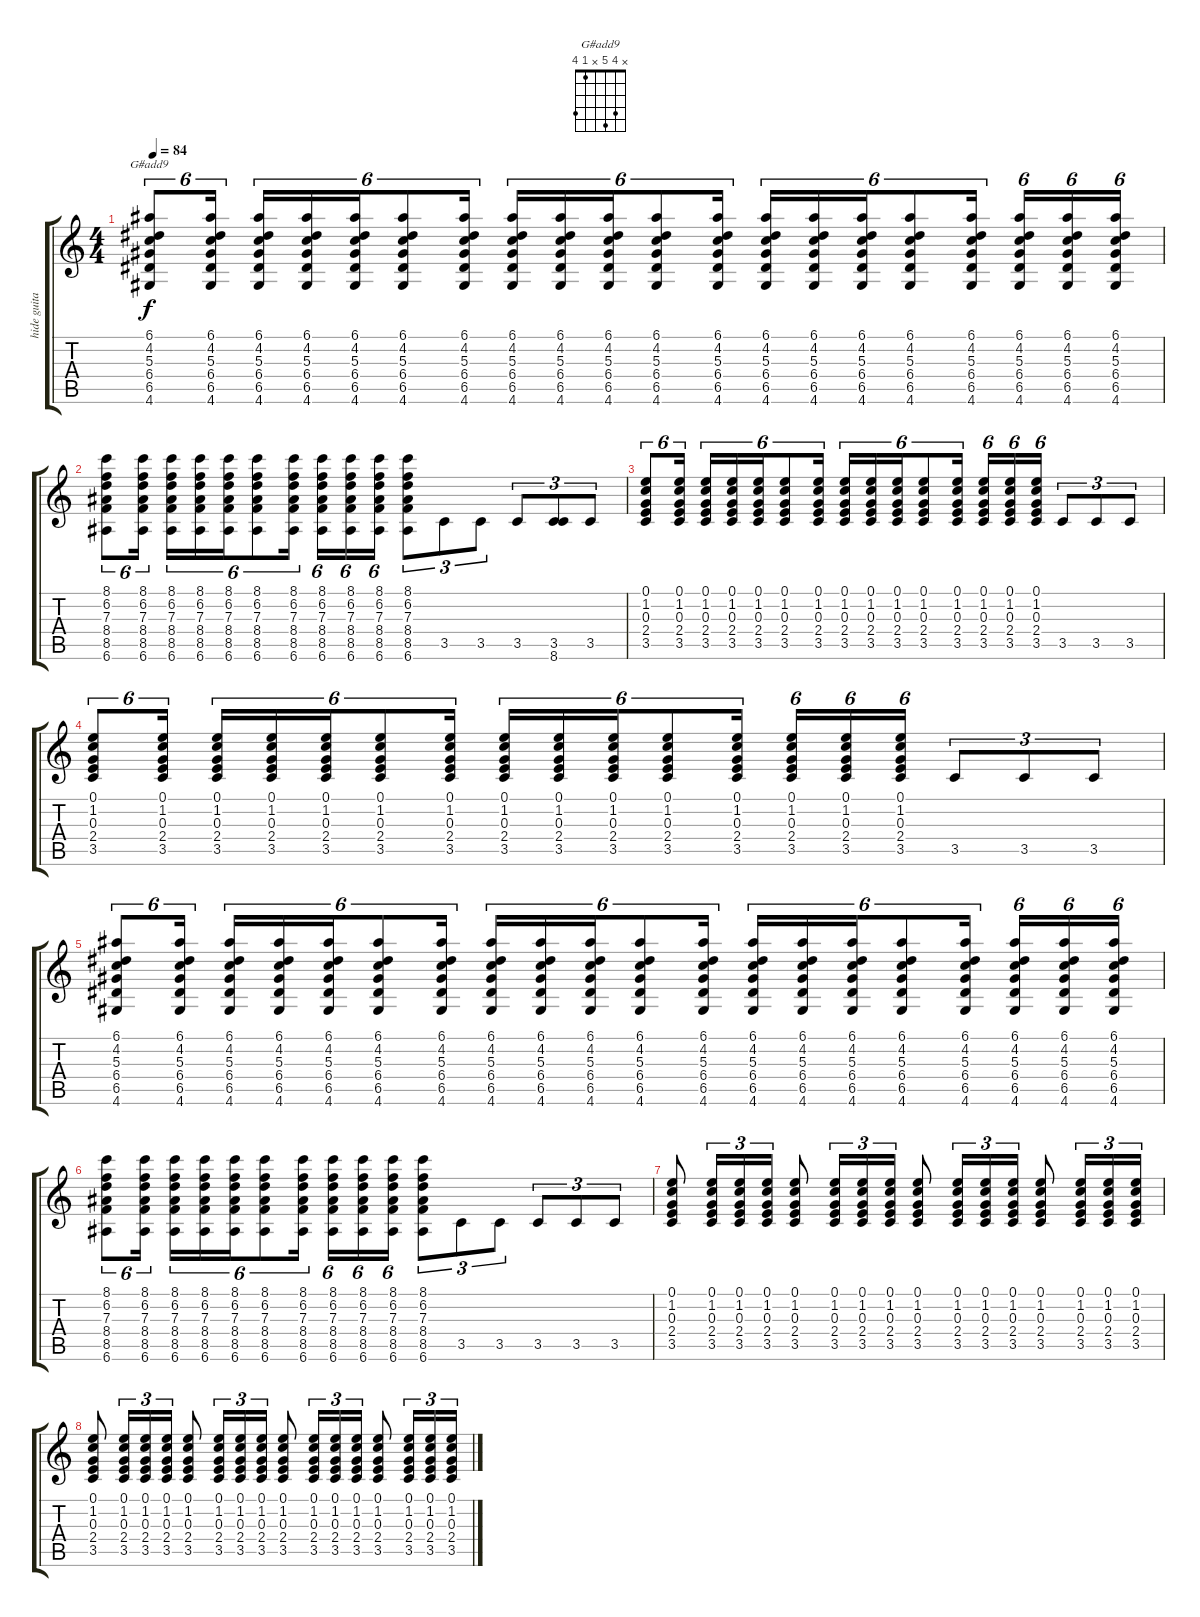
\track ("hide guitar" "hide guita") {instrument acousticguitarsteel}
\staff {score tabs}
\tuning (E4 B3 G3 D3 A2 E2) {hide}
\chord ("G#add9" x 4 5 x 1 4)
\ts (4 4)
\tempo 84
\clef g2
\ks c
(6.1 4.2 5.3 6.4 6.5 4.6).8{tu (6 4) ch "G#add9" dy f} (6.1 4.2 5.3 6.4 6.5 4.6).16{tu (6 4)} (6.1 4.2 5.3 6.4 6.5 4.6).16{tu (6 4)} (6.1 4.2 5.3 6.4 6.5 4.6).16{tu (6 4)} (6.1 4.2 5.3 6.4 6.5 4.6).16{tu (6 4)} (6.1 4.2 5.3 6.4 6.5 4.6).8{tu (6 4)} (6.1 4.2 5.3 6.4 6.5 4.6).16{tu (6 4)} (6.1 4.2 5.3 6.4 6.5 4.6).16{tu (6 4)} (6.1 4.2 5.3 6.4 6.5 4.6).16{tu (6 4)} (6.1 4.2 5.3 6.4 6.5 4.6).16{tu (6 4)} (6.1 4.2 5.3 6.4 6.5 4.6).8{tu (6 4)} (6.1 4.2 5.3 6.4 6.5 4.6).16{tu (6 4)} (6.1 4.2 5.3 6.4 6.5 4.6).16{tu (6 4)} (6.1 4.2 5.3 6.4 6.5 4.6).16{tu (6 4)} (6.1 4.2 5.3 6.4 6.5 4.6).16{tu (6 4)} (6.1 4.2 5.3 6.4 6.5 4.6).8{tu (6 4)} (6.1 4.2 5.3 6.4 6.5 4.6).16{tu (6 4)} (6.1 4.2 5.3 6.4 6.5 4.6).16{tu (6 4)} (6.1 4.2 5.3 6.4 6.5 4.6).16{tu (6 4)} (6.1 4.2 5.3 6.4 6.5 4.6).16{tu (6 4)} |
(8.1 6.2 7.3 8.4 8.5 6.6).8{tu (6 4)} (8.1 6.2 7.3 8.4 8.5 6.6).16{tu (6 4)} (8.1 6.2 7.3 8.4 8.5 6.6).16{tu (6 4)} (8.1 6.2 7.3 8.4 8.5 6.6).16{tu (6 4)} (8.1 6.2 7.3 8.4 8.5 6.6).16{tu (6 4)} (8.1 6.2 7.3 8.4 8.5 6.6).8{tu (6 4)} (8.1 6.2 7.3 8.4 8.5 6.6).16{tu (6 4)} (8.1 6.2 7.3 8.4 8.5 6.6).16{tu (6 4)} (8.1 6.2 7.3 8.4 8.5 6.6).16{tu (6 4)} (8.1 6.2 7.3 8.4 8.5 6.6).16{tu (6 4)} (8.1 6.2 7.3 8.4 8.5 6.6).8{tu (3 2)} 3.5.8{tu (3 2)} 3.5.8{tu (3 2)} 3.5.8{tu (3 2)} (3.5 8.6).8{tu (3 2)} 3.5.8{tu (3 2)} |
(0.1 1.2 0.3 2.4 3.5).8{tu (6 4)} (0.1 1.2 0.3 2.4 3.5).16{tu (6 4)} (0.1 1.2 0.3 2.4 3.5).16{tu (6 4)} (0.1 1.2 0.3 2.4 3.5).16{tu (6 4)} (0.1 1.2 0.3 2.4 3.5).16{tu (6 4)} (0.1 1.2 0.3 2.4 3.5).8{tu (6 4)} (0.1 1.2 0.3 2.4 3.5).16{tu (6 4)} (0.1 1.2 0.3 2.4 3.5).16{tu (6 4)} (0.1 1.2 0.3 2.4 3.5).16{tu (6 4)} (0.1 1.2 0.3 2.4 3.5).16{tu (6 4)} (0.1 1.2 0.3 2.4 3.5).8{tu (6 4)} (0.1 1.2 0.3 2.4 3.5).16{tu (6 4)} (0.1 1.2 0.3 2.4 3.5).16{tu (6 4)} (0.1 1.2 0.3 2.4 3.5).16{tu (6 4)} (0.1 1.2 0.3 2.4 3.5).16{tu (6 4)} 3.5.8{tu (3 2)} 3.5.8{tu (3 2)} 3.5.8{tu (3 2)} |
(0.1 1.2 0.3 2.4 3.5).8{tu (6 4)} (0.1 1.2 0.3 2.4 3.5).16{tu (6 4)} (0.1 1.2 0.3 2.4 3.5).16{tu (6 4)} (0.1 1.2 0.3 2.4 3.5).16{tu (6 4)} (0.1 1.2 0.3 2.4 3.5).16{tu (6 4)} (0.1 1.2 0.3 2.4 3.5).8{tu (6 4)} (0.1 1.2 0.3 2.4 3.5).16{tu (6 4)} (0.1 1.2 0.3 2.4 3.5).16{tu (6 4)} (0.1 1.2 0.3 2.4 3.5).16{tu (6 4)} (0.1 1.2 0.3 2.4 3.5).16{tu (6 4)} (0.1 1.2 0.3 2.4 3.5).8{tu (6 4)} (0.1 1.2 0.3 2.4 3.5).16{tu (6 4)} (0.1 1.2 0.3 2.4 3.5).16{tu (6 4)} (0.1 1.2 0.3 2.4 3.5).16{tu (6 4)} (0.1 1.2 0.3 2.4 3.5).16{tu (6 4)} 3.5.8{tu (3 2)} 3.5.8{tu (3 2)} 3.5.8{tu (3 2)} |
(6.1 4.2 5.3 6.4 6.5 4.6).8{tu (6 4)} (6.1 4.2 5.3 6.4 6.5 4.6).16{tu (6 4)} (6.1 4.2 5.3 6.4 6.5 4.6).16{tu (6 4)} (6.1 4.2 5.3 6.4 6.5 4.6).16{tu (6 4)} (6.1 4.2 5.3 6.4 6.5 4.6).16{tu (6 4)} (6.1 4.2 5.3 6.4 6.5 4.6).8{tu (6 4)} (6.1 4.2 5.3 6.4 6.5 4.6).16{tu (6 4)} (6.1 4.2 5.3 6.4 6.5 4.6).16{tu (6 4)} (6.1 4.2 5.3 6.4 6.5 4.6).16{tu (6 4)} (6.1 4.2 5.3 6.4 6.5 4.6).16{tu (6 4)} (6.1 4.2 5.3 6.4 6.5 4.6).8{tu (6 4)} (6.1 4.2 5.3 6.4 6.5 4.6).16{tu (6 4)} (6.1 4.2 5.3 6.4 6.5 4.6).16{tu (6 4)} (6.1 4.2 5.3 6.4 6.5 4.6).16{tu (6 4)} (6.1 4.2 5.3 6.4 6.5 4.6).16{tu (6 4)} (6.1 4.2 5.3 6.4 6.5 4.6).8{tu (6 4)} (6.1 4.2 5.3 6.4 6.5 4.6).16{tu (6 4)} (6.1 4.2 5.3 6.4 6.5 4.6).16{tu (6 4)} (6.1 4.2 5.3 6.4 6.5 4.6).16{tu (6 4)} (6.1 4.2 5.3 6.4 6.5 4.6).16{tu (6 4)} |
(8.1 6.2 7.3 8.4 8.5 6.6).8{tu (6 4)} (8.1 6.2 7.3 8.4 8.5 6.6).16{tu (6 4)} (8.1 6.2 7.3 8.4 8.5 6.6).16{tu (6 4)} (8.1 6.2 7.3 8.4 8.5 6.6).16{tu (6 4)} (8.1 6.2 7.3 8.4 8.5 6.6).16{tu (6 4)} (8.1 6.2 7.3 8.4 8.5 6.6).8{tu (6 4)} (8.1 6.2 7.3 8.4 8.5 6.6).16{tu (6 4)} (8.1 6.2 7.3 8.4 8.5 6.6).16{tu (6 4)} (8.1 6.2 7.3 8.4 8.5 6.6).16{tu (6 4)} (8.1 6.2 7.3 8.4 8.5 6.6).16{tu (6 4)} (8.1 6.2 7.3 8.4 8.5 6.6).8{tu (3 2)} 3.5.8{tu (3 2)} 3.5.8{tu (3 2)} 3.5.8{tu (3 2)} 3.5.8{tu (3 2)} 3.5.8{tu (3 2)} |
(0.1 1.2 0.3 2.4 3.5).8 (0.1 1.2 0.3 2.4 3.5).16{tu (3 2)} (0.1 1.2 0.3 2.4 3.5).16{tu (3 2)} (0.1 1.2 0.3 2.4 3.5).16{tu (3 2)} (0.1 1.2 0.3 2.4 3.5).8 (0.1 1.2 0.3 2.4 3.5).16{tu (3 2)} (0.1 1.2 0.3 2.4 3.5).16{tu (3 2)} (0.1 1.2 0.3 2.4 3.5).16{tu (3 2)} (0.1 1.2 0.3 2.4 3.5).8 (0.1 1.2 0.3 2.4 3.5).16{tu (3 2)} (0.1 1.2 0.3 2.4 3.5).16{tu (3 2)} (0.1 1.2 0.3 2.4 3.5).16{tu (3 2)} (0.1 1.2 0.3 2.4 3.5).8 (0.1 1.2 0.3 2.4 3.5).16{tu (3 2)} (0.1 1.2 0.3 2.4 3.5).16{tu (3 2)} (0.1 1.2 0.3 2.4 3.5).16{tu (3 2)} |
(0.1 1.2 0.3 2.4 3.5).8 (0.1 1.2 0.3 2.4 3.5).16{tu (3 2)} (0.1 1.2 0.3 2.4 3.5).16{tu (3 2)} (0.1 1.2 0.3 2.4 3.5).16{tu (3 2)} (0.1 1.2 0.3 2.4 3.5).8 (0.1 1.2 0.3 2.4 3.5).16{tu (3 2)} (0.1 1.2 0.3 2.4 3.5).16{tu (3 2)} (0.1 1.2 0.3 2.4 3.5).16{tu (3 2)} (0.1 1.2 0.3 2.4 3.5).8 (0.1 1.2 0.3 2.4 3.5).16{tu (3 2)} (0.1 1.2 0.3 2.4 3.5).16{tu (3 2)} (0.1 1.2 0.3 2.4 3.5).16{tu (3 2)} (0.1 1.2 0.3 2.4 3.5).8 (0.1 1.2 0.3 2.4 3.5).16{tu (3 2)} (0.1 1.2 0.3 2.4 3.5).16{tu (3 2)} (0.1 1.2 0.3 2.4 3.5).16{tu (3 2)}
